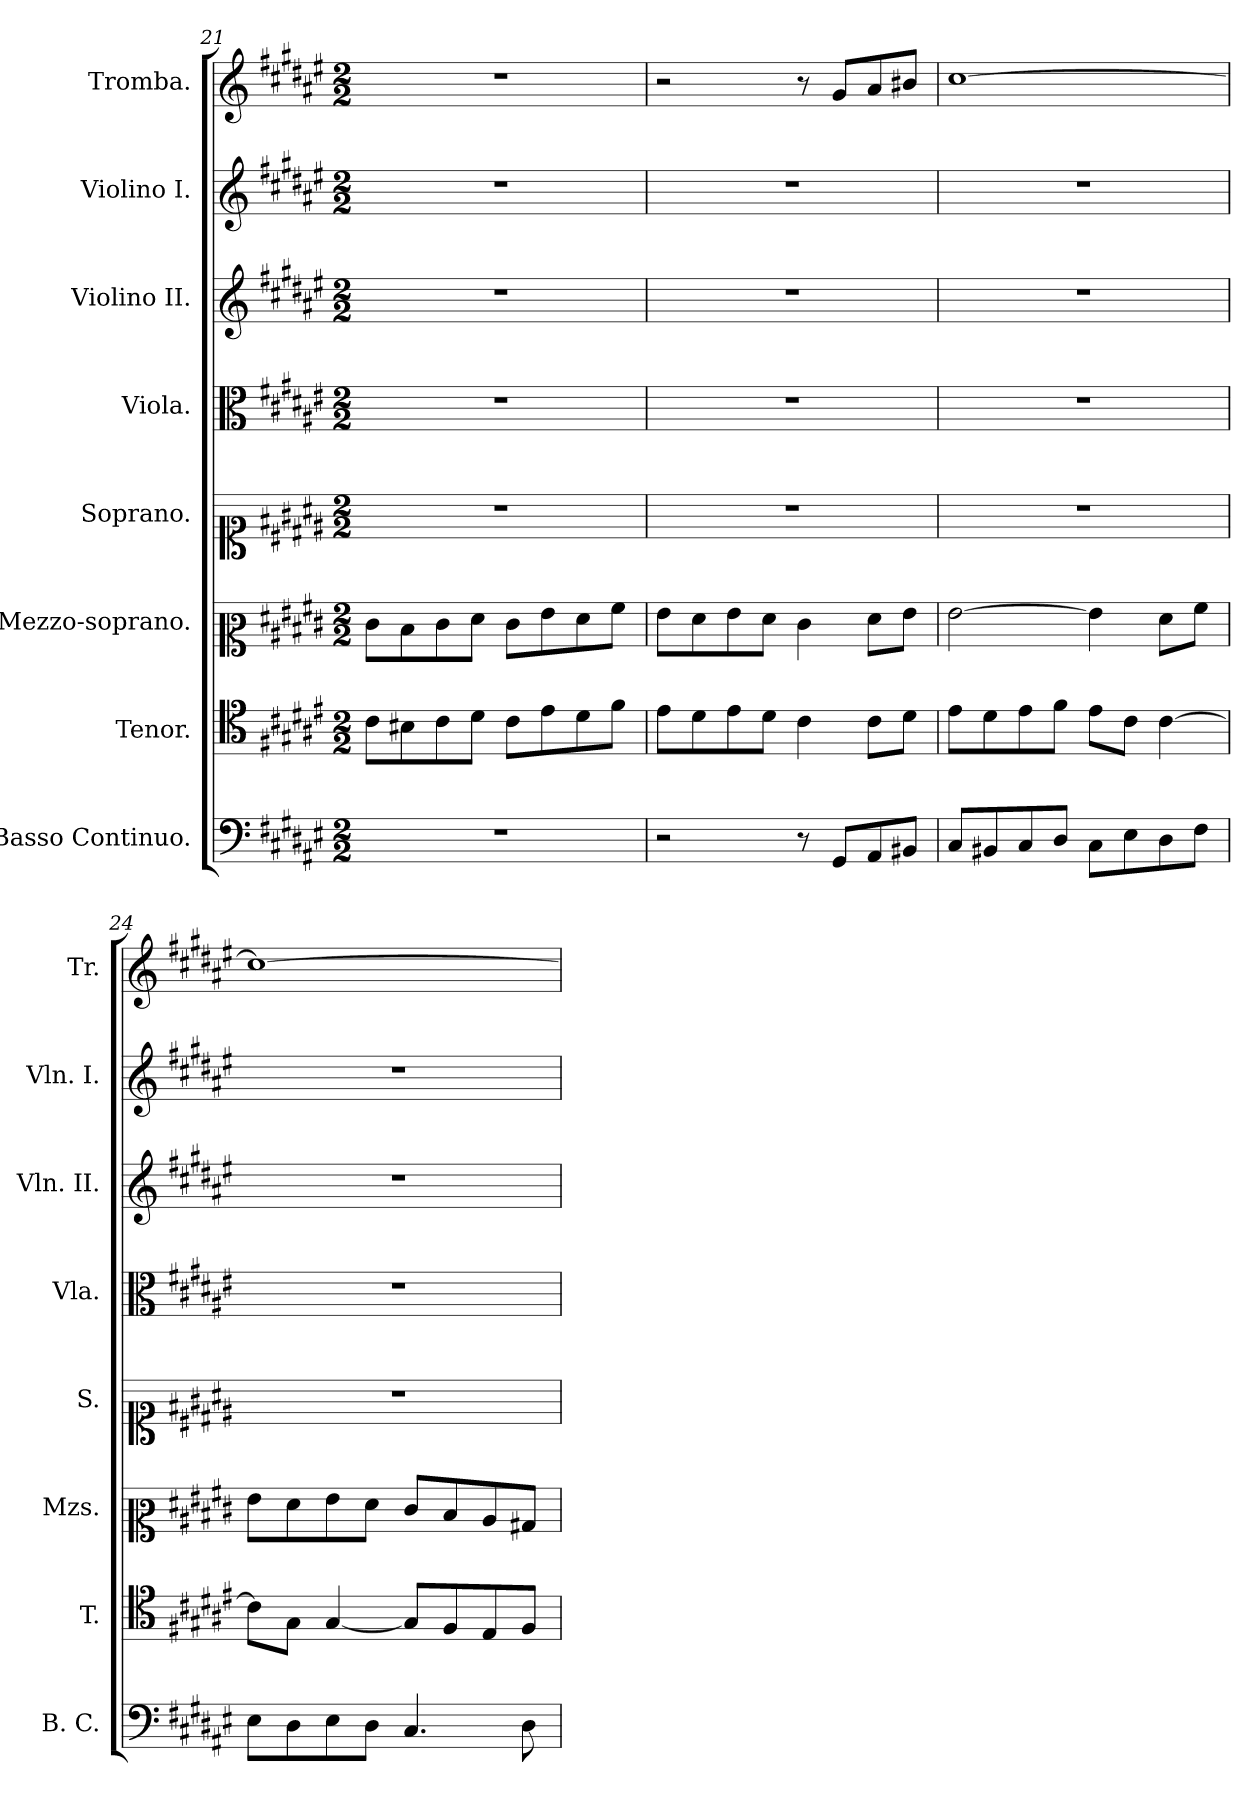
**kern	**kern	**kern	**kern	**kern	**kern	**kern	**kern
*part8	*part7	*part6	*part5	*part4	*part3	*part2	*part1
*staff8	*staff7	*staff6	*staff5	*staff4	*staff3	*staff2	*staff1
*I"Basso Continuo.	*I"Tenor.	*I"Mezzo-soprano.	*I"Soprano.	*I"Viola.	*I"Violino II.	*I"Violino I.	*I"Tromba.
*I'B. C.	*I'T.	*I'Mzs.	*I'S.	*I'Vla.	*I'Vln. II.	*I'Vln. I.	*I'Tr.
*clefF4	*clefC4	*clefC2	*clefC1	*clefC3	*clefG2	*clefG2	*clefG2
*k[f#c#g#d#a#e#]	*k[f#c#g#d#a#e#]	*k[f#c#g#d#a#e#]	*k[f#c#g#d#a#e#]	*k[f#c#g#d#a#e#]	*k[f#c#g#d#a#e#]	*k[f#c#g#d#a#e#]	*k[f#c#g#d#a#e#]
*M2/2	*M2/2	*M2/2	*M2/2	*M2/2	*M2/2	*M2/2	*M2/2
=21	=21	=21	=21	=21	=21	=21	=21
1r	8c#\L	8e#\L	1r	1r	1r	1r	1r
.	8B#X\	8d#\	.	.	.	.	.
.	8c#\	8e#\	.	.	.	.	.
.	8d#\J	8f#\J	.	.	.	.	.
.	8c#\L	8e#\L	.	.	.	.	.
.	8e#\	8g#\	.	.	.	.	.
.	8d#\	8f#\	.	.	.	.	.
.	8f#\J	8a#\J	.	.	.	.	.
=22	=22	=22	=22	=22	=22	=22	=22
2r	8e#\L	8g#\L	1r	1r	1r	1r	2r
.	8d#\	8f#\	.	.	.	.	.
.	8e#\	8g#\	.	.	.	.	.
.	8d#\J	8f#\J	.	.	.	.	.
8r	4c#\	4e#\	.	.	.	.	8r
8GG#/L	.	.	.	.	.	.	8g#/L
8AA#/	8c#\L	8f#\L	.	.	.	.	8a#/
8BB#X/J	8d#\J	8g#\J	.	.	.	.	8b#X/J
=23	=23	=23	=23	=23	=23	=23	=23
8C#/L	8e#\L	[2g#\	1r	1r	1r	1r	[1cc#
8BB#X/	8d#\	.	.	.	.	.	.
8C#/	8e#\	.	.	.	.	.	.
8D#/J	8f#\J	.	.	.	.	.	.
8C#\L	8e#\L	4g#\]	.	.	.	.	.
8E#\	8c#\J	.	.	.	.	.	.
8D#\	[4c#\	8f#\L	.	.	.	.	.
8F#\J	.	8a#\J	.	.	.	.	.
=24	=24	=24	=24	=24	=24	=24	=24
8E#\L	8c#\L]	8g#\L	1r	1r	1r	1r	1cc#_
8D#\	8G#\J	8f#\	.	.	.	.	.
8E#\	[4G#/	8g#\	.	.	.	.	.
8D#\J	.	8f#\J	.	.	.	.	.
4.C#/	8G#/L]	8e#/L	.	.	.	.	.
.	8F#/	8d#/	.	.	.	.	.
.	8E#/	8c#/	.	.	.	.	.
8D#\	8F#/J	8B#X/J	.	.	.	.	.
=	=	=	=	=	=	=	=
*-	*-	*-	*-	*-	*-	*-	*-
